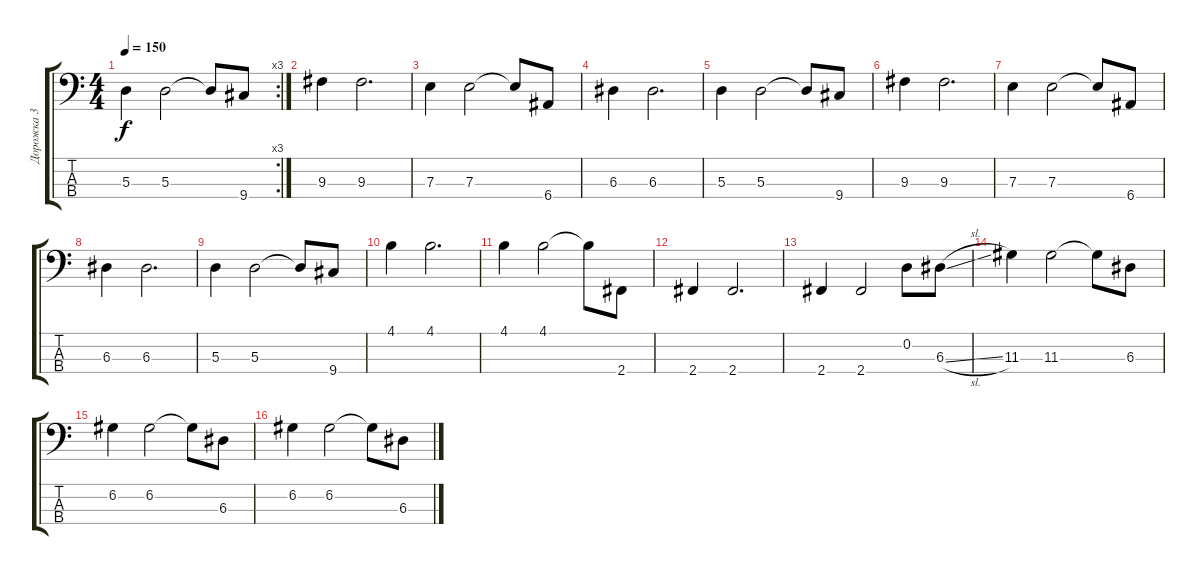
\track ("Дорожка 3" "Дорожка 3") {instrument electricbassfinger}
\staff {score tabs}
\tuning (G2 D2 A1 E1) {hide}
\rc 3
\ts (4 4)
\tempo 150
\clef f4
\ks c
5.3.4{dy f} 5.3.2 5.3{t}.8 9.4.8 |
9.3.4 9.3.2{d} |
7.3.4 7.3.2 7.3{t}.8 6.4.8 |
6.3.4 6.3.2{d} |
5.3.4 5.3.2 5.3{t}.8 9.4.8 |
9.3.4 9.3.2{d} |
7.3.4 7.3.2 7.3{t}.8 6.4.8 |
6.3.4 6.3.2{d} |
5.3.4 5.3.2 5.3{t}.8 9.4.8 |
4.1.4 4.1.2{d} |
4.1.4 4.1.2 4.1{t}.8 2.4.8 |
2.4.4 2.4.2{d} |
2.4.4 2.4.2 0.2.8 6.3{sl}.8 |
11.3.4 11.3.2 11.3{t}.8 6.3.8 |
6.2.4 6.2.2 6.2{t}.8 6.3.8 |
6.2.4 6.2.2 6.2{t}.8 6.3.8
